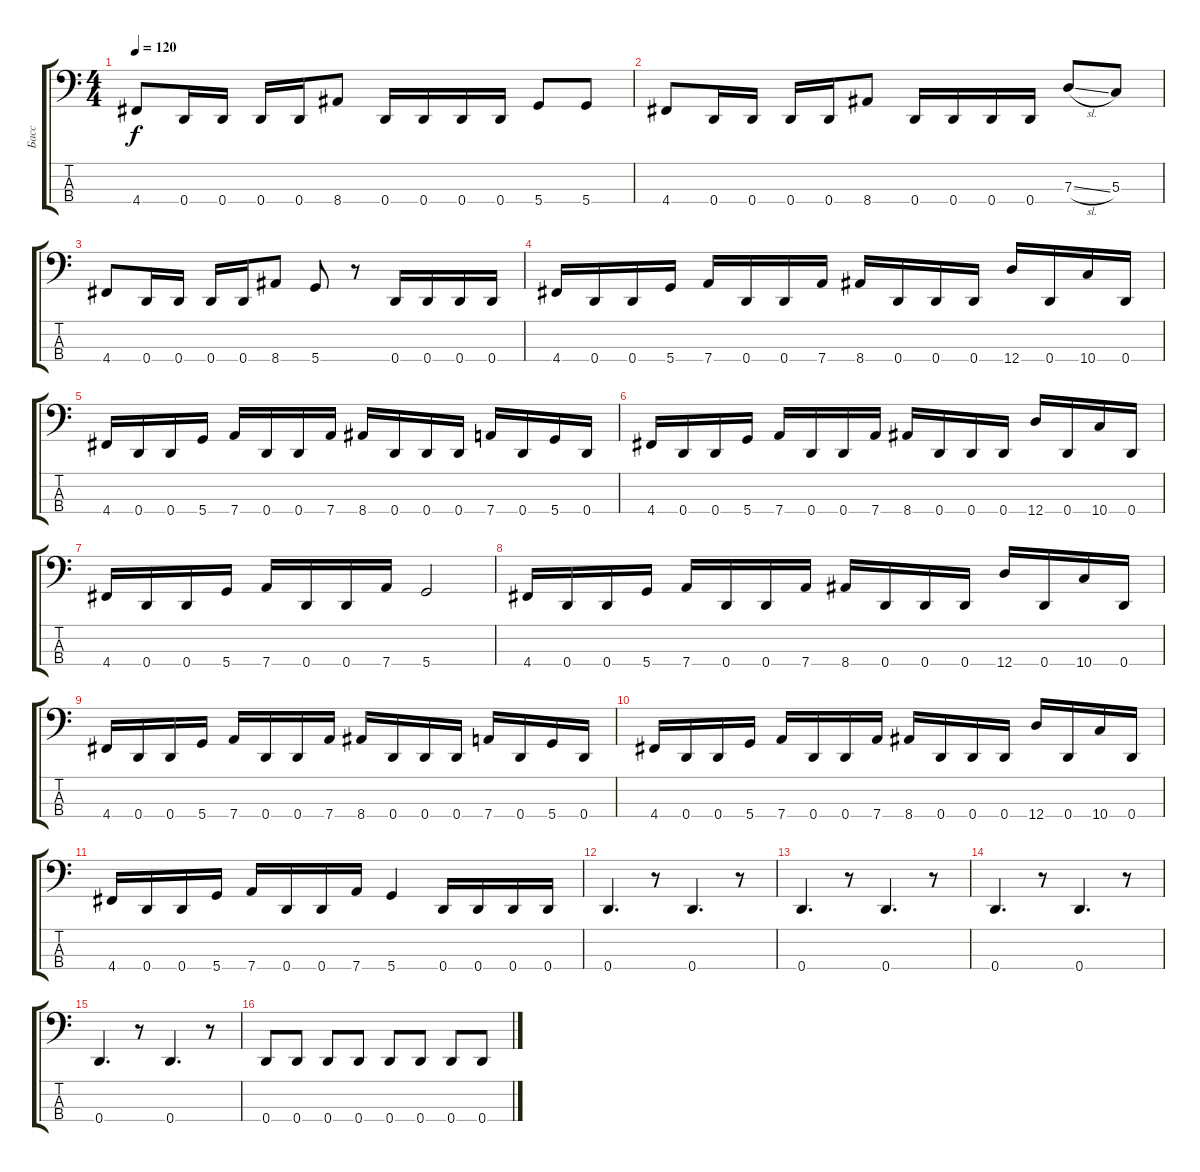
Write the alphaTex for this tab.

\track ("Басс" "Басс") {instrument electricbassfinger}
\staff {score tabs}
\tuning (F2 C2 G1 D1) {hide}
\ts (4 4)
\tempo 120
\clef f4
\ks c
4.4.8{dy f} 0.4.16 0.4.16 0.4.16 0.4.16 8.4.8 0.4.16 0.4.16 0.4.16 0.4.16 5.4.8 5.4.8 |
4.4.8 0.4.16 0.4.16 0.4.16 0.4.16 8.4.8 0.4.16 0.4.16 0.4.16 0.4.16 7.3{sl}.8 5.3.8 |
4.4.8 0.4.16 0.4.16 0.4.16 0.4.16 8.4.8 5.4.8 r.8 0.4.16 0.4.16 0.4.16 0.4.16 |
4.4.16 0.4.16 0.4.16 5.4.16 7.4.16 0.4.16 0.4.16 7.4.16 8.4.16 0.4.16 0.4.16 0.4.16 12.4.16 0.4.16 10.4.16 0.4.16 |
4.4.16 0.4.16 0.4.16 5.4.16 7.4.16 0.4.16 0.4.16 7.4.16 8.4.16 0.4.16 0.4.16 0.4.16 7.4.16 0.4.16 5.4.16 0.4.16 |
4.4.16 0.4.16 0.4.16 5.4.16 7.4.16 0.4.16 0.4.16 7.4.16 8.4.16 0.4.16 0.4.16 0.4.16 12.4.16 0.4.16 10.4.16 0.4.16 |
4.4.16 0.4.16 0.4.16 5.4.16 7.4.16 0.4.16 0.4.16 7.4.16 5.4.2 |
4.4.16 0.4.16 0.4.16 5.4.16 7.4.16 0.4.16 0.4.16 7.4.16 8.4.16 0.4.16 0.4.16 0.4.16 12.4.16 0.4.16 10.4.16 0.4.16 |
4.4.16 0.4.16 0.4.16 5.4.16 7.4.16 0.4.16 0.4.16 7.4.16 8.4.16 0.4.16 0.4.16 0.4.16 7.4.16 0.4.16 5.4.16 0.4.16 |
4.4.16 0.4.16 0.4.16 5.4.16 7.4.16 0.4.16 0.4.16 7.4.16 8.4.16 0.4.16 0.4.16 0.4.16 12.4.16 0.4.16 10.4.16 0.4.16 |
4.4.16 0.4.16 0.4.16 5.4.16 7.4.16 0.4.16 0.4.16 7.4.16 5.4.4 0.4.16 0.4.16 0.4.16 0.4.16 |
0.4.4{d} r.8 0.4.4{d} r.8 |
0.4.4{d} r.8 0.4.4{d} r.8 |
0.4.4{d} r.8 0.4.4{d} r.8 |
0.4.4{d} r.8 0.4.4{d} r.8 |
0.4.8 0.4.8 0.4.8 0.4.8 0.4.8 0.4.8 0.4.8 0.4.8
